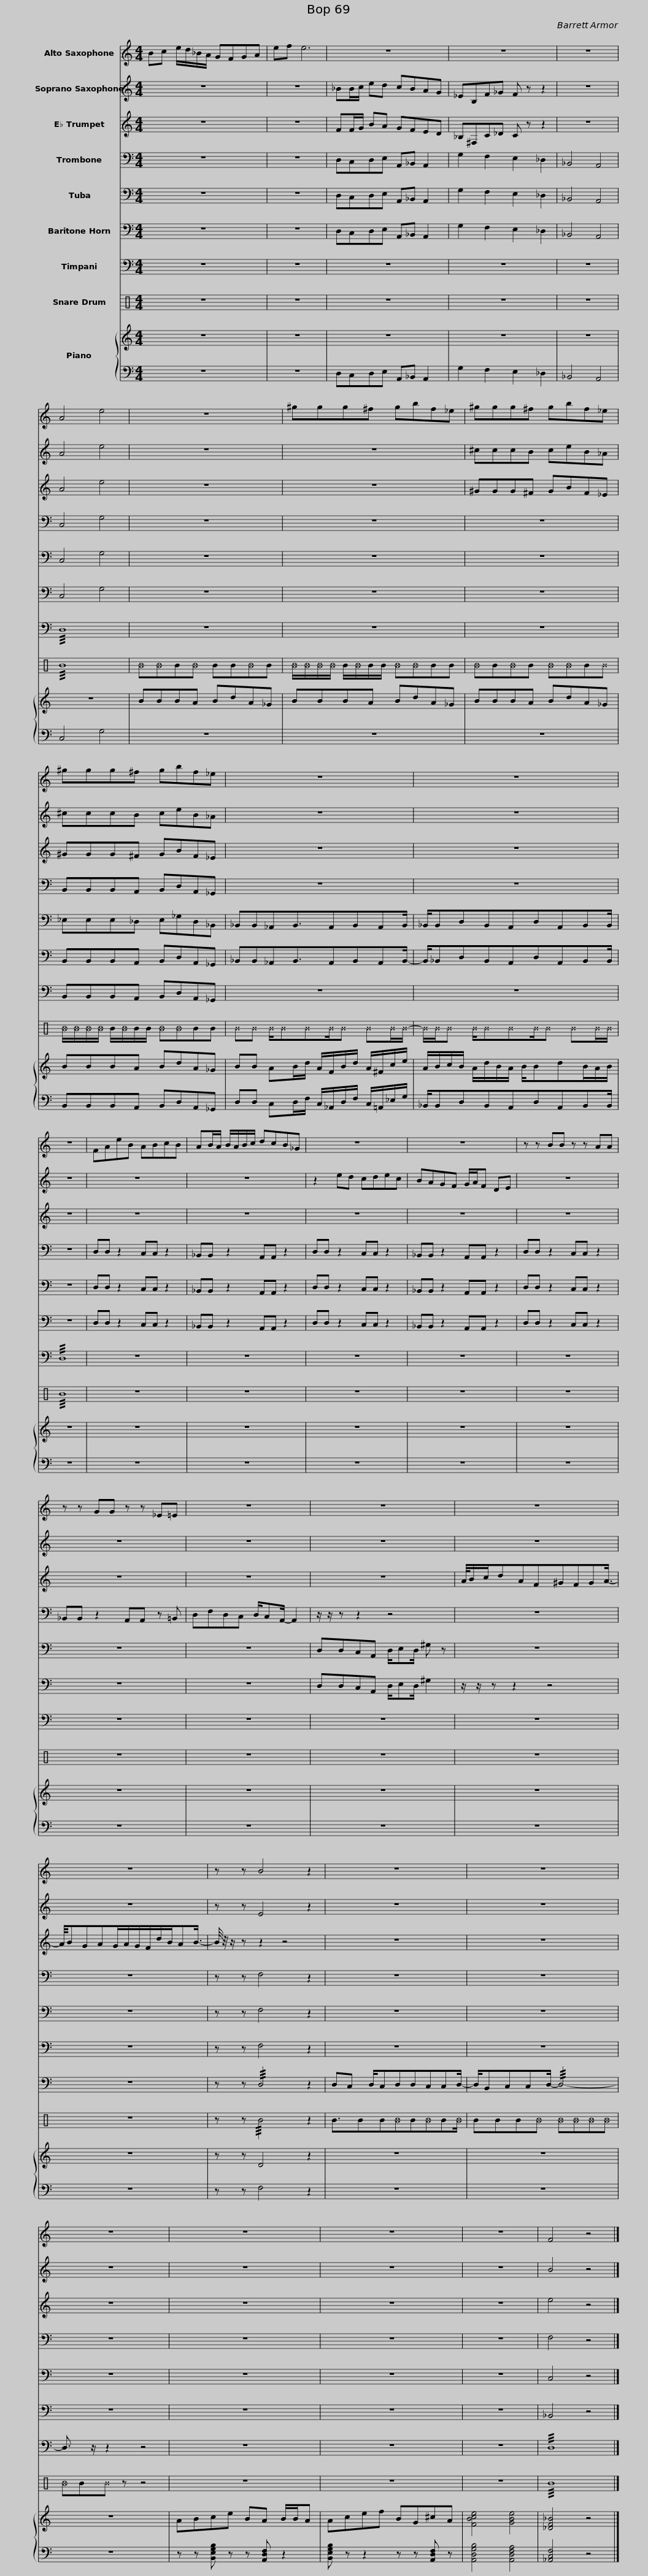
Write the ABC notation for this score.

X:1
%%score 1 2 3 4 5 6 7 8 { 9 | 10 }
L:1/8
M:4/4
I:linebreak $
K:C
V:1 treble transpose=-9
V:2 treble transpose=-2
V:3 treble transpose=3
V:4 bass
V:5 bass
V:6 bass
V:7 bass
V:8 perc
K:none
V:9 treble
V:10 bass
V:1
[K:C] Bc e/d/_B/A/ GFGA | ef e6 | z8 | z8 | z8 |$ %5
 A4 e4 | z8 | ^ggg^f gbf_e | ^ggg^f gbf_e |$ ^ggg^f gbf_e | %10
 z8 |$ z8 | z8 | FAeB ABcB | AB/A/ B/A/B/c/ dcB_G |$ %15
 z8 | z8 | z z BB z z AA | z z GG z z _E=E | z8 |$ %20
 z8 | z8 | z8 | z z B4 z2 |$ z8 | %25
 z8 | z8 | z8 |$ z8 | z8 | %30
 F4 z4 |] %31
V:2
[K:C] z8 | z8 | _BB/c/ ed cBAG | _EB,F_G F z z2 | z8 |$ %5
 A4 e4 | z8 | z8 | ^cccB ceB_A |$ ^cccB ceB_A | %10
 z8 |$ z8 | z8 | z8 | z8 |$ %15
 z2 ed cdec | BAGF G/A/F DE | z8 | z8 | z8 |$ %20
 z8 | z8 | z8 | z z E4 z2 |$ z8 | %25
 z8 | z8 | z8 |$ z8 | z8 | %30
 B4 z4 |] %31
V:3
[K:C] z8 | z8 | FF/G/ BA GFED | _B,^F,C_D C z z2 | z8 |$ %5
 A4 e4 | z8 | z8 | ^GGG^F GBF_E |$ ^GGG^F GBF_E | %10
 z8 |$ z8 | z8 | z8 | z8 |$ %15
 z8 | z8 | z8 | z8 | z8 |$ %20
 z8 | A/4B/c/dAF^GFGA3/4- | A/4BGAG/A/G/F/d/B/AB3/4- | B/4 z/4 z/ z z2 z4 |$ z8 | %25
 z8 | z8 | z8 |$ z8 | z8 | %30
 e4 z4 |] %31
V:4
 z8 | z8 | D,C,D,E, A,,_B,, A,,2 | G,2 F,2 E,2 _D,2 | _B,,4 A,,4 |$ %5
 C,4 G,4 | z8 | z8 | z8 |$ B,,B,,B,,A,, B,,D,A,,_G,, | %10
 z8 |$ z8 | z8 | D,D, z2 C,C, z2 | _B,,B,, z2 A,,A,, z2 |$ %15
 D,D, z2 C,C, z2 | _B,,B,, z2 A,,A,, z2 | D,D, z2 C,C, z2 | _B,,B,, z2 A,,A,, z =B,, | D,F,D,C, D,/C,A,,/- A,,2 |$ %20
 z/ z/ z z2 z4 | z8 | z8 | z z F,4 z2 |$ z8 | %25
 z8 | z8 | z8 |$ z8 | z8 | %30
 F,4 z4 |] %31
V:5
 z8 | z8 | D,C,D,E, A,,_B,, A,,2 | G,2 F,2 E,2 _D,2 | _B,,4 A,,4 |$ %5
 C,4 G,4 | z8 | z8 | z8 |$ _E,E,E,_D, E,_G,D,_B,, | %10
 _B,,B,,_A,,B,,3/2A,,B,,A,,B,,/ |$ _B,,/B,,D,B,,A,,D,A,,B,,B,,/ | z8 | D,D, z2 C,C, z2 | _B,,B,, z2 A,,A,, z2 |$ %15
 D,D, z2 C,C, z2 | _B,,B,, z2 A,,A,, z2 | D,D, z2 C,C, z2 | z8 | z8 |$ %20
 D,D,C,A,, D,/E,D,/ ^G, z | z8 | z8 | z z F,4 z2 |$ z8 | %25
 z8 | z8 | z8 |$ z8 | z8 | %30
 C,4 z4 |] %31
V:6
 z8 | z8 | D,C,D,E, A,,_B,, A,,2 | G,2 F,2 E,2 _D,2 | _B,,4 A,,4 |$ %5
 C,4 G,4 | z8 | z8 | z8 |$ B,,B,,B,,A,, B,,D,A,,_G,, | %10
 _B,,B,,_A,,B,,3/2A,,B,,A,,B,,/- |$ B,,/_B,,D,B,,A,,D,A,,B,,B,,/ | z8 | D,D, z2 C,C, z2 | _B,,B,, z2 A,,A,, z2 |$ %15
 D,D, z2 C,C, z2 | _B,,B,, z2 A,,A,, z2 | D,D, z2 C,C, z2 | z8 | z8 |$ %20
 D,D,C,A,, D,/E,D,/ ^G,2 | z/ z/ z z2 z4 | z8 | z z F,4 z2 |$ z8 | %25
 z8 | z8 | z8 |$ z8 | z8 | %30
 _B,,4 z4 |] %31
V:7
 z8 | z8 | z8 | z8 | z8 |$ %5
 !///!D,8 | z8 | z8 | z8 |$ B,,B,,B,,A,, B,,D,A,,_G,, | %10
 z8 |$ z8 | !///!D,8 | z8 | z8 |$ %15
 z8 | z8 | z8 | z8 | z8 |$ %20
 z8 | z8 | z8 | z z !///!D,4 z2 |$ D,C, D,/C,D,D,C,C,D,/- | %25
 D,/B,,C,C,D,/- !///!D,4- | D,3/2 z/ z2 z4 | z8 |$ z8 | z8 | %30
 !///!D,8 |] %31
V:8
 z8 | z8 | z8 | z8 | z8 |$ %5
 !///!B8 | _B_BB_B BB_BB | _B/_B/_B/_B/ B/_B/B/B/ _B_BBB | _BB_BB _B_BB^B |$ _B/_B/_B/_B/ B/_B/B/B/ _B_BBB | %10
 ^B^B ^B/^B^B^B/^B ^B^B/^B/- |$ ^B/^B/^B ^B/^B^B^B/^B ^B^B/^B/ | !///!B8 | z8 | z8 |$ %15
 z8 | z8 | z8 | z8 | z8 |$ %20
 z8 | z8 | z8 | z z !///!B4 z2 |$ B3/2BB_BB_BB_B/ | %25
 BBB_B _B_B_B_B | _BB^B z z4 | z8 |$ z8 | z8 | %30
 !///!B8 |] %31
V:9
 z8 | z8 | z8 | z8 | z8 |$ %5
 z8 | BBBA BdA_G | BBBA BdA_G | BBBA BdA_G |$ BBBA BdA_G | %10
 BB AB/d/ A/F/B/d/ A/^F/c/e/ |$ A/B/c/B/ A/d/B/A/ B/BdB/A/B/ | z8 | z8 | z8 |$ %15
 z8 | z8 | z8 | z8 | z8 |$ %20
 z8 | z8 | z8 | z z D4 z2 |$ z8 | %25
 z8 | z8 | ABce BA B/B/A |$ Acef BG^cA | [FBce]4 [GBe]4 | %30
 [_DF_B]4 z4 |] %31
V:10
 z8 | z8 | D,C,D,E, A,,_B,, A,,2 | G,2 F,2 E,2 _D,2 | _B,,4 A,,4 |$ %5
 C,4 G,4 | z8 | z8 | z8 |$ B,,B,,B,,A,, B,,D,A,,_G,, | %10
 D,D, C,D,/F,/ C,/_A,,/D,/F,/ C,/=A,,/_E,/G,/ |$ _B,,/B,,D,B,,A,,D,A,,B,,B,,/ | z8 | z8 | z8 |$ %15
 z8 | z8 | z8 | z8 | z8 |$ %20
 z8 | z8 | z8 | z z F,4 z2 |$ z8 | %25
 z8 | z8 | z z [B,,E,G,B,] z z [A,,D,F,] z2 |$ [B,,E,G,B,] z z2 z z [A,,D,F,] z | [A,,D,G,B,]4 [A,,D,F,A,]4 | %30
 [_A,,C,F,]4 z4 |] %31
